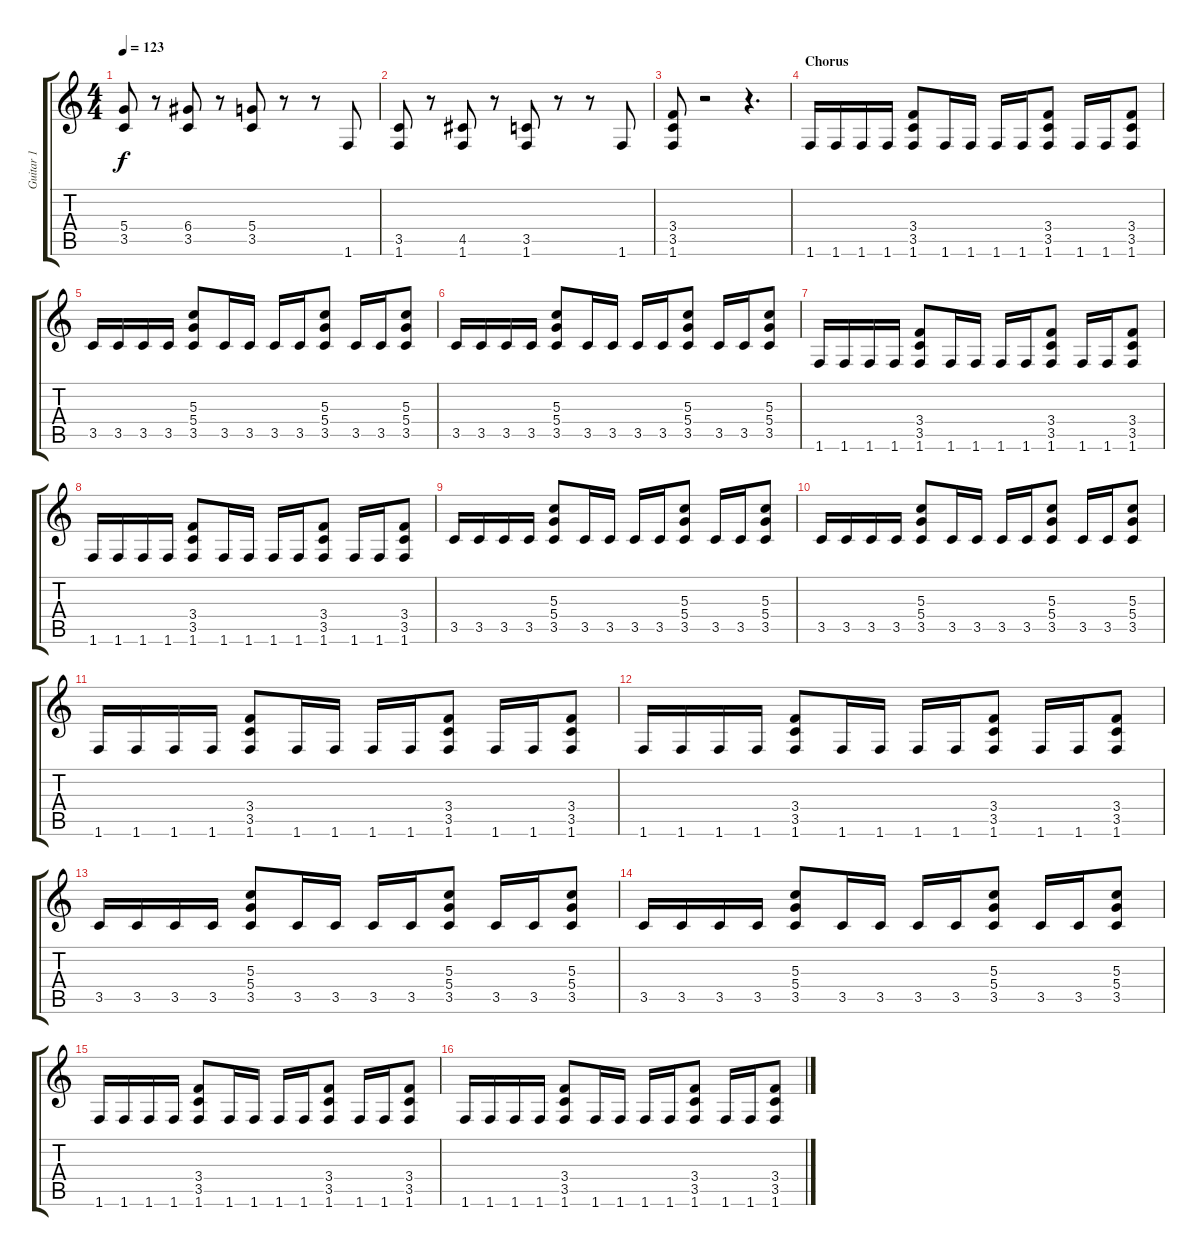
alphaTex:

\track ("Guitar 1" "Guitar 1") {instrument distortionguitar}
\staff {score tabs}
\tuning (E4 B3 G3 D3 A2 E2) {hide}
\ts (4 4)
\tempo 123
\clef g2
\ks c
(5.4 3.5).8{dy f} r.8 (6.4 3.5).8 r.8 (5.4 3.5).8 r.8 r.8 1.6.8 |
(3.5 1.6).8 r.8 (4.5 1.6).8 r.8 (3.5 1.6).8 r.8 r.8 1.6.8 |
(3.4 3.5 1.6).8 r.2 r.4{d} |
\section ("" "Chorus")
1.6.16 1.6.16 1.6.16 1.6.16 (3.4 3.5 1.6).8 1.6.16 1.6.16 1.6.16 1.6.16 (3.4 3.5 1.6).8 1.6.16 1.6.16 (3.4 3.5 1.6).8 |
3.5.16 3.5.16 3.5.16 3.5.16 (5.3 5.4 3.5).8 3.5.16 3.5.16 3.5.16 3.5.16 (5.3 5.4 3.5).8 3.5.16 3.5.16 (5.3 5.4 3.5).8 |
3.5.16 3.5.16 3.5.16 3.5.16 (5.3 5.4 3.5).8 3.5.16 3.5.16 3.5.16 3.5.16 (5.3 5.4 3.5).8 3.5.16 3.5.16 (5.3 5.4 3.5).8 |
1.6.16 1.6.16 1.6.16 1.6.16 (3.4 3.5 1.6).8 1.6.16 1.6.16 1.6.16 1.6.16 (3.4 3.5 1.6).8 1.6.16 1.6.16 (3.4 3.5 1.6).8 |
1.6.16 1.6.16 1.6.16 1.6.16 (3.4 3.5 1.6).8 1.6.16 1.6.16 1.6.16 1.6.16 (3.4 3.5 1.6).8 1.6.16 1.6.16 (3.4 3.5 1.6).8 |
3.5.16 3.5.16 3.5.16 3.5.16 (5.3 5.4 3.5).8 3.5.16 3.5.16 3.5.16 3.5.16 (5.3 5.4 3.5).8 3.5.16 3.5.16 (5.3 5.4 3.5).8 |
3.5.16 3.5.16 3.5.16 3.5.16 (5.3 5.4 3.5).8 3.5.16 3.5.16 3.5.16 3.5.16 (5.3 5.4 3.5).8 3.5.16 3.5.16 (5.3 5.4 3.5).8 |
1.6.16 1.6.16 1.6.16 1.6.16 (3.4 3.5 1.6).8 1.6.16 1.6.16 1.6.16 1.6.16 (3.4 3.5 1.6).8 1.6.16 1.6.16 (3.4 3.5 1.6).8 |
1.6.16 1.6.16 1.6.16 1.6.16 (3.4 3.5 1.6).8 1.6.16 1.6.16 1.6.16 1.6.16 (3.4 3.5 1.6).8 1.6.16 1.6.16 (3.4 3.5 1.6).8 |
3.5.16 3.5.16 3.5.16 3.5.16 (5.3 5.4 3.5).8 3.5.16 3.5.16 3.5.16 3.5.16 (5.3 5.4 3.5).8 3.5.16 3.5.16 (5.3 5.4 3.5).8 |
3.5.16 3.5.16 3.5.16 3.5.16 (5.3 5.4 3.5).8 3.5.16 3.5.16 3.5.16 3.5.16 (5.3 5.4 3.5).8 3.5.16 3.5.16 (5.3 5.4 3.5).8 |
1.6.16 1.6.16 1.6.16 1.6.16 (3.4 3.5 1.6).8 1.6.16 1.6.16 1.6.16 1.6.16 (3.4 3.5 1.6).8 1.6.16 1.6.16 (3.4 3.5 1.6).8 |
1.6.16 1.6.16 1.6.16 1.6.16 (3.4 3.5 1.6).8 1.6.16 1.6.16 1.6.16 1.6.16 (3.4 3.5 1.6).8 1.6.16 1.6.16 (3.4 3.5 1.6).8
